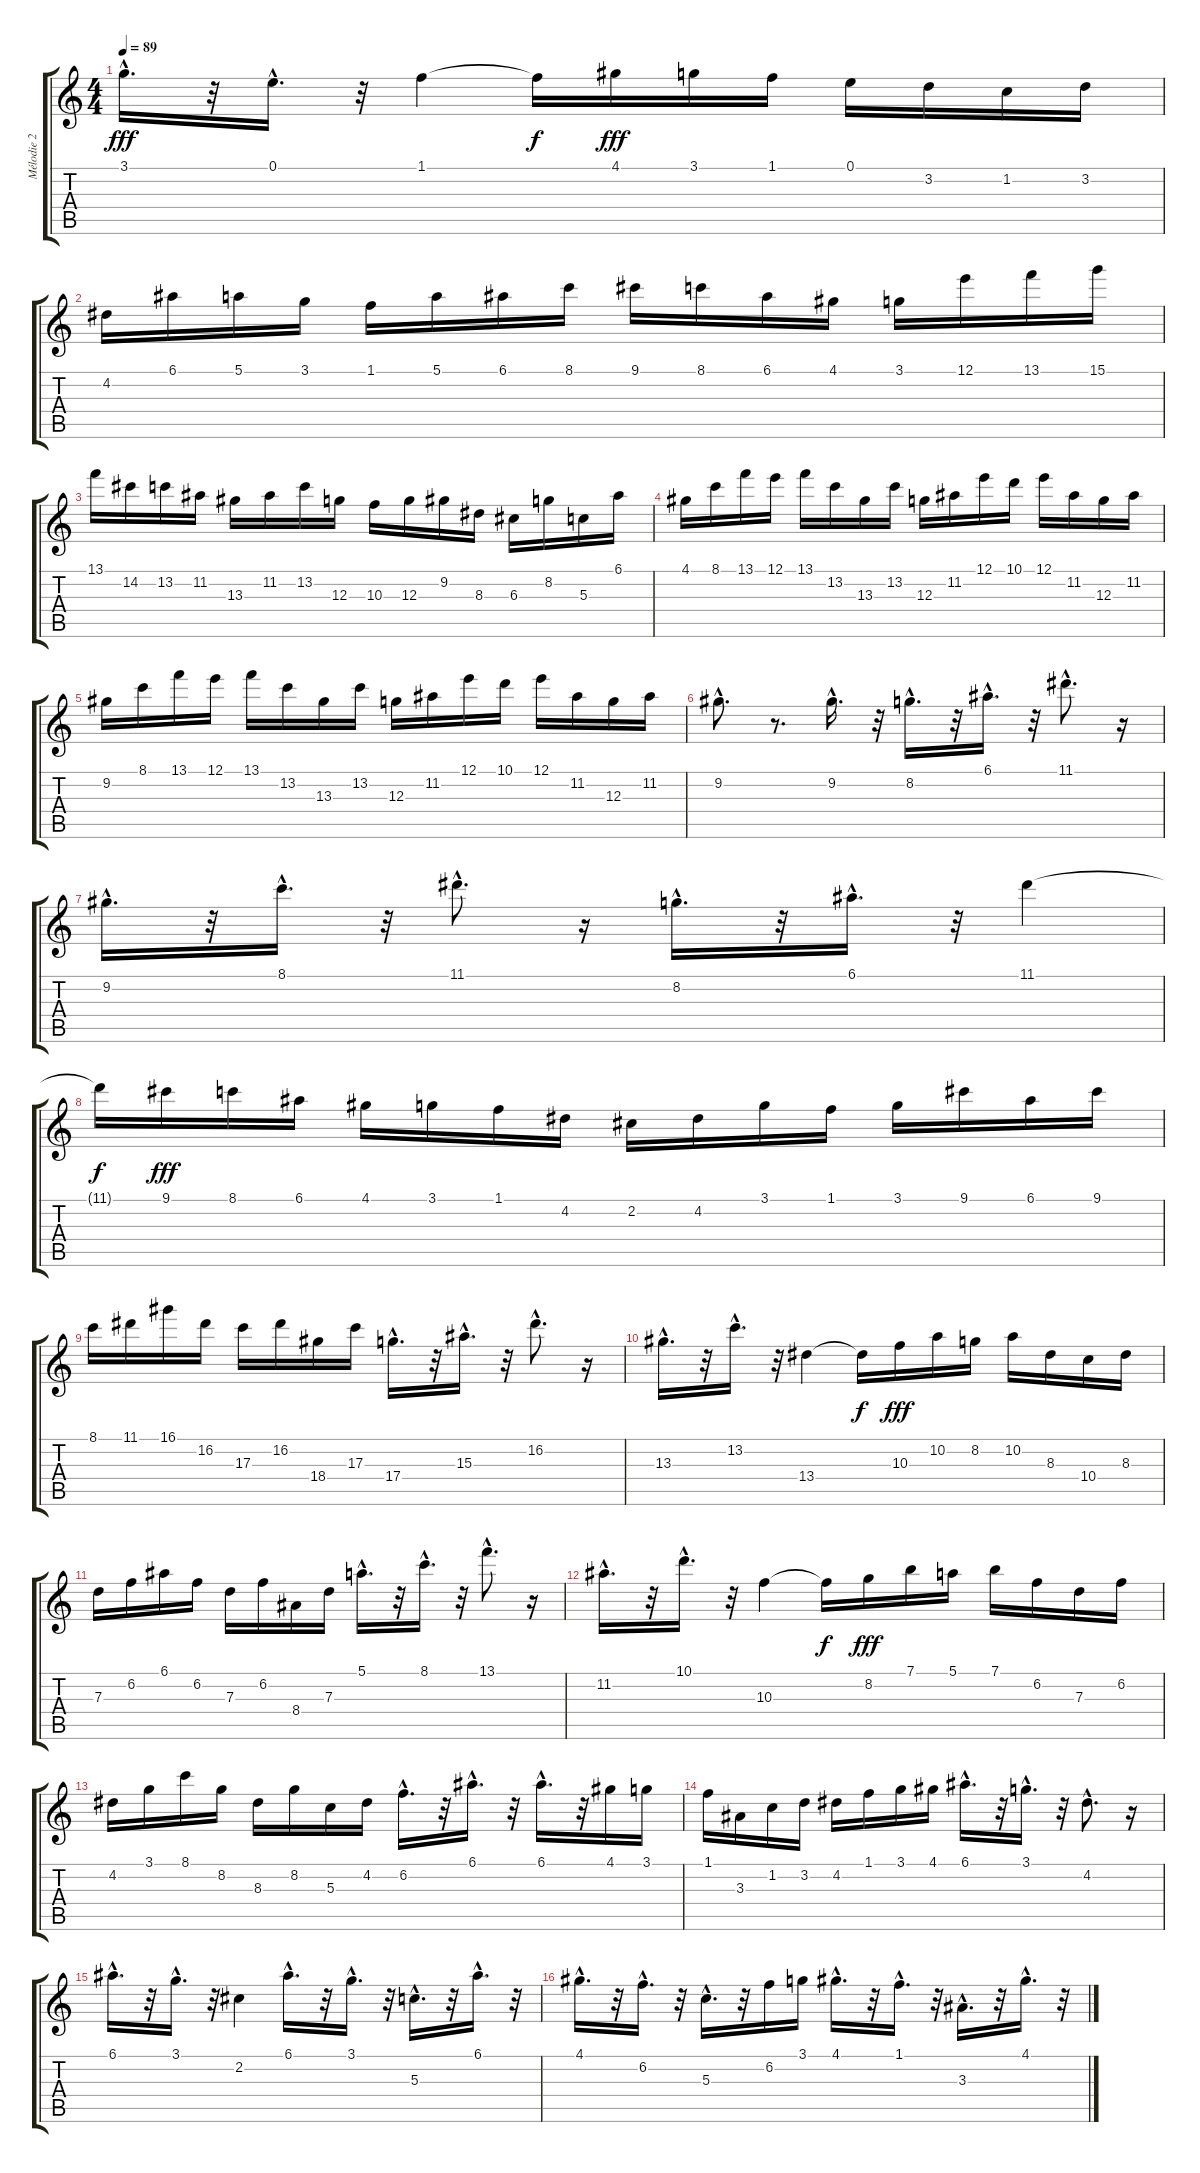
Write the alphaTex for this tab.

\track ("Mélodie 2" "Mélodie 2") {instrument electricguitarclean}
\staff {score tabs}
\tuning (E4 B3 G3 D3 A2 E2) {hide}
\ts (4 4)
\tempo 89
\clef g2
\ks c
3.1{hac}.16{d dy fff} r.32 0.1{hac}.16{d} r.32 1.1.4 1.1{t}.16{dy f} 4.1.16{dy fff} 3.1.16 1.1.16 0.1.16 3.2.16 1.2.16 3.2.16 |
4.2.16 6.1.16 5.1.16 3.1.16 1.1.16 5.1.16 6.1.16 8.1.16 9.1.16 8.1.16 6.1.16 4.1.16 3.1.16 12.1.16 13.1.16 15.1.16 |
13.1.16 14.2.16 13.2.16 11.2.16 13.3.16 11.2.16 13.2.16 12.3.16 10.3.16 12.3.16 9.2.16 8.3.16 6.3.16 8.2.16 5.3.16 6.1.16 |
4.1.16{volume 11} 8.1.16 13.1.16 12.1.16 13.1.16 13.2.16 13.3.16 13.2.16 12.3.16 11.2.16 12.1.16 10.1.16 12.1.16 11.2.16 12.3.16 11.2.16 |
9.2.16 8.1.16 13.1.16 12.1.16 13.1.16 13.2.16 13.3.16 13.2.16 12.3.16 11.2.16 12.1.16 10.1.16 12.1.16 11.2.16 12.3.16 11.2.16 |
9.2{hac}.8{d volume 15} r.8{d} 9.2{hac}.16{d} r.32 8.2{hac}.16{d} r.32 6.1{hac}.16{d} r.32 11.1{hac}.8{d} r.16 |
9.2{hac}.16{d} r.32 8.1{hac}.16{d} r.32 11.1{hac}.8{d} r.16 8.2{hac}.16{d} r.32 6.1{hac}.16{d} r.32 11.1.4 |
11.1{t}.16{dy f} 9.1.16{dy fff} 8.1.16 6.1.16 4.1.16 3.1.16 1.1.16 4.2.16 2.2.16 4.2.16 3.1.16 1.1.16 3.1.16 9.1.16 6.1.16 9.1.16 |
8.1.16 11.1.16 16.1.16 16.2.16 17.3.16 16.2.16 18.4.16 17.3.16 17.4{hac}.16{d} r.32 15.3{hac}.16{d} r.32 16.2{hac}.8{d} r.16 |
13.3{hac}.16{d} r.32 13.2{hac}.16{d} r.32 13.4.4 13.4{t}.16{dy f} 10.3.16{dy fff} 10.2.16 8.2.16 10.2.16 8.3.16 10.4.16 8.3.16 |
7.3.16 6.2.16 6.1.16 6.2.16 7.3.16 6.2.16 8.4.16 7.3.16 5.1{hac}.16{d} r.32 8.1{hac}.16{d} r.32 13.1{hac}.8{d} r.16 |
11.2{hac}.16{d} r.32 10.1{hac}.16{d} r.32 10.3.4 10.3{t}.16{dy f} 8.2.16{dy fff} 7.1.16 5.1.16 7.1.16 6.2.16 7.3.16 6.2.16 |
4.2.16 3.1.16 8.1.16 8.2.16 8.3.16 8.2.16 5.3.16 4.2.16 6.2{hac}.16{d} r.32 6.1{hac}.16{d} r.32 6.1{hac}.16{d} r.32 4.1.16 3.1.16 |
1.1.16 3.3.16 1.2.16 3.2.16 4.2.16 1.1.16 3.1.16 4.1.16 6.1{hac}.16{d} r.32 3.1{hac}.16{d} r.32 4.2{hac}.8{d} r.16 |
6.1{hac}.16{d} r.32 3.1{hac}.16{d} r.32 2.2.4 6.1{hac}.16{d} r.32 3.1{hac}.16{d} r.32 5.3{hac}.16{d} r.32 6.1{hac}.16{d} r.32 |
4.1{hac}.16{d} r.32 6.2{hac}.16{d} r.32 5.3{hac}.16{d} r.32 6.2.16 3.1.16 4.1{hac}.16{d} r.32 1.1{hac}.16{d} r.32 3.3{hac}.16{d} r.32 4.1{hac}.16{d} r.32
